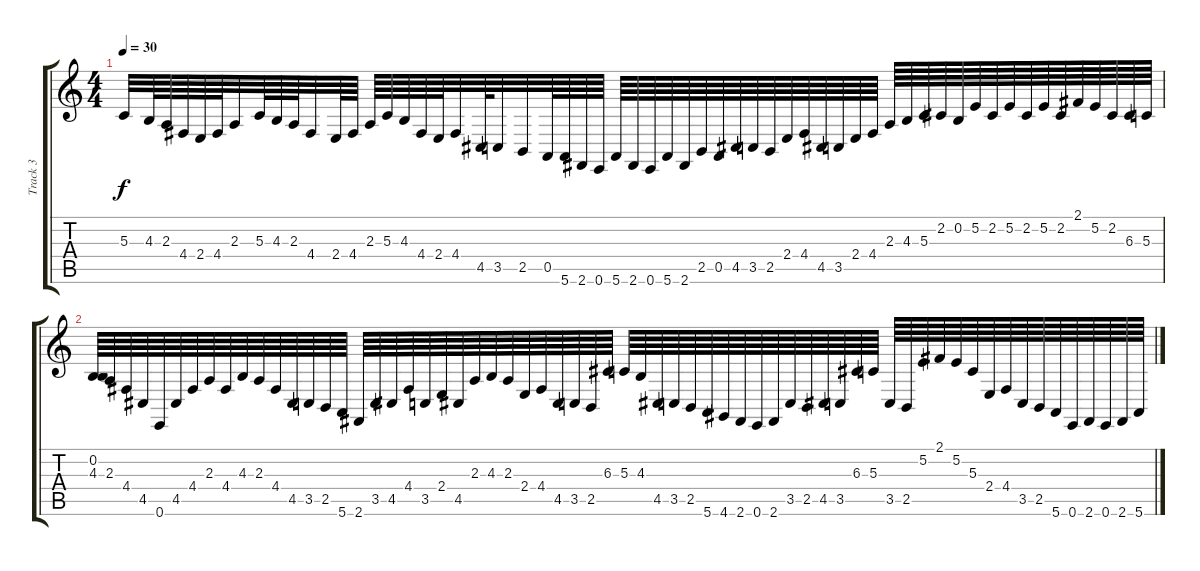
\track ("Track 3" "Track 3") {instrument panflute}
\staff {score tabs}
\tuning (E4 B3 G3 D3 A2 E2) {hide}
\ts (4 4)
\tempo 30
\clef g2
\ks c
5.3.32{dy f} 4.3.64 2.3.64 4.4.64 2.4.64 4.4.64 2.3.32 5.3.64 4.3.64 2.3.64 4.4.32 2.4.64 4.4.64 2.3.64 5.3.64 4.3.64 4.4.64 2.4.64 4.4.32 4.5.64 3.5.32 2.5.32 0.5.64 5.6.64 2.6.64 0.6.64 5.6.64 2.6.64 0.6.64 5.6.64 2.6.64 2.5.64 0.5.64 4.5.64 3.5.64 2.5.64 2.4.64 4.4.64 4.5.64 3.5.64 2.4.64 4.4.64 2.3.64 4.3.64 5.3.64 2.2.64 0.2.64 5.2.64 2.2.64 5.2.64 2.2.64 5.2.64 2.2.64 2.1.64 5.2.64 2.2.64 6.3.64 5.3.64 |
(0.2 4.3).64 2.3.64 4.4.64 4.5.64 0.6.64 4.5.64 4.4.64 2.3.64 4.4.64 4.3.64 2.3.64 4.4.64 4.5.64 3.5.64 2.5.64 5.6.64 2.6.64 3.5.64 4.5.64 4.4.64 3.5.64 2.4.64 4.5.64 2.3.64 4.3.64 2.3.64 2.4.64 4.4.64 4.5.64 3.5.64 2.5.64 6.3.64 5.3.64 4.3.64 4.5.64 3.5.64 2.5.64 5.6.64 4.6.64 2.6.64 0.6.64 2.6.64 3.5.64 2.5.64 4.5.64 3.5.64 6.3.64 5.3.64 3.5.64 2.5.64 5.2.64 2.1.64 5.2.64 5.3.64 2.4.64 4.4.64 3.5.64 2.5.64 5.6.64 0.6.64 2.6.64 0.6.64 2.6.64 5.6.64
